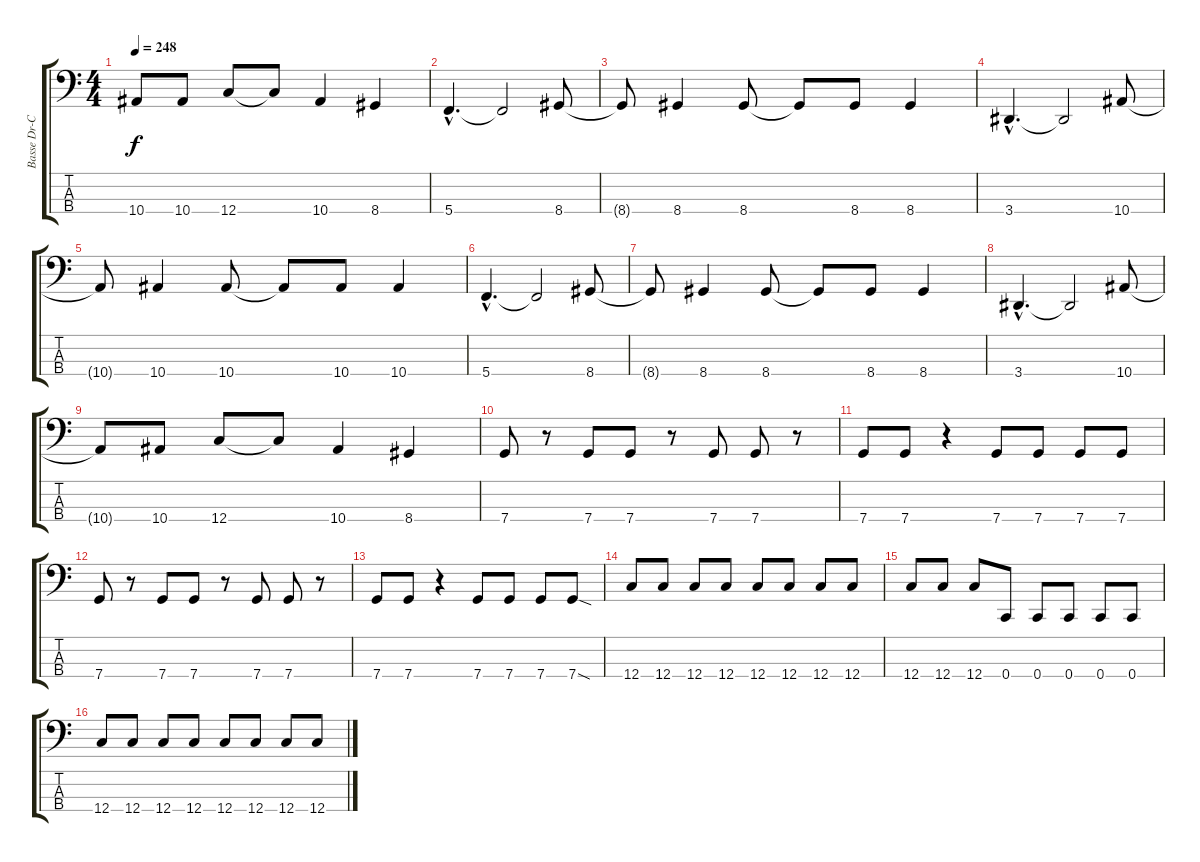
\track ("Basse Dr-C" "Basse Dr-C") {instrument electricbasspick}
\staff {score tabs}
\tuning (F2 C2 G1 C1) {hide}
\ts (4 4)
\tempo 248
\clef f4
\ks c
10.4{t}.8{dy f} 10.4.8 12.4.8 12.4{t}.8 10.4.4 8.4.4 |
5.4{hac}.4{d} 5.4{t}.2 8.4.8 |
8.4{t}.8 8.4.4 8.4.8 8.4{t}.8 8.4.8 8.4.4 |
3.4{hac}.4{d} 3.4{t}.2 10.4.8 |
10.4{t}.8 10.4.4 10.4.8 10.4{t}.8 10.4.8 10.4.4 |
5.4{hac}.4{d} 5.4{t}.2 8.4.8 |
8.4{t}.8 8.4.4 8.4.8 8.4{t}.8 8.4.8 8.4.4 |
3.4{hac}.4{d} 3.4{t}.2 10.4.8 |
10.4{t}.8 10.4.8 12.4.8 12.4{t}.8 10.4.4 8.4.4 |
7.4.8 r.8 7.4.8 7.4.8 r.8 7.4.8 7.4.8 r.8 |
7.4.8 7.4.8 r.4 7.4.8 7.4.8 7.4.8 7.4.8 |
7.4.8 r.8 7.4.8 7.4.8 r.8 7.4.8 7.4.8 r.8 |
7.4.8 7.4.8 r.4 7.4.8 7.4.8 7.4.8 7.4{sod}.8 |
12.4.8 12.4.8 12.4.8 12.4.8 12.4.8 12.4.8 12.4.8 12.4.8 |
12.4.8 12.4.8 12.4.8 0.4.8 0.4.8 0.4.8 0.4.8 0.4.8 |
12.4.8 12.4.8 12.4.8 12.4.8 12.4.8 12.4.8 12.4.8 12.4.8
